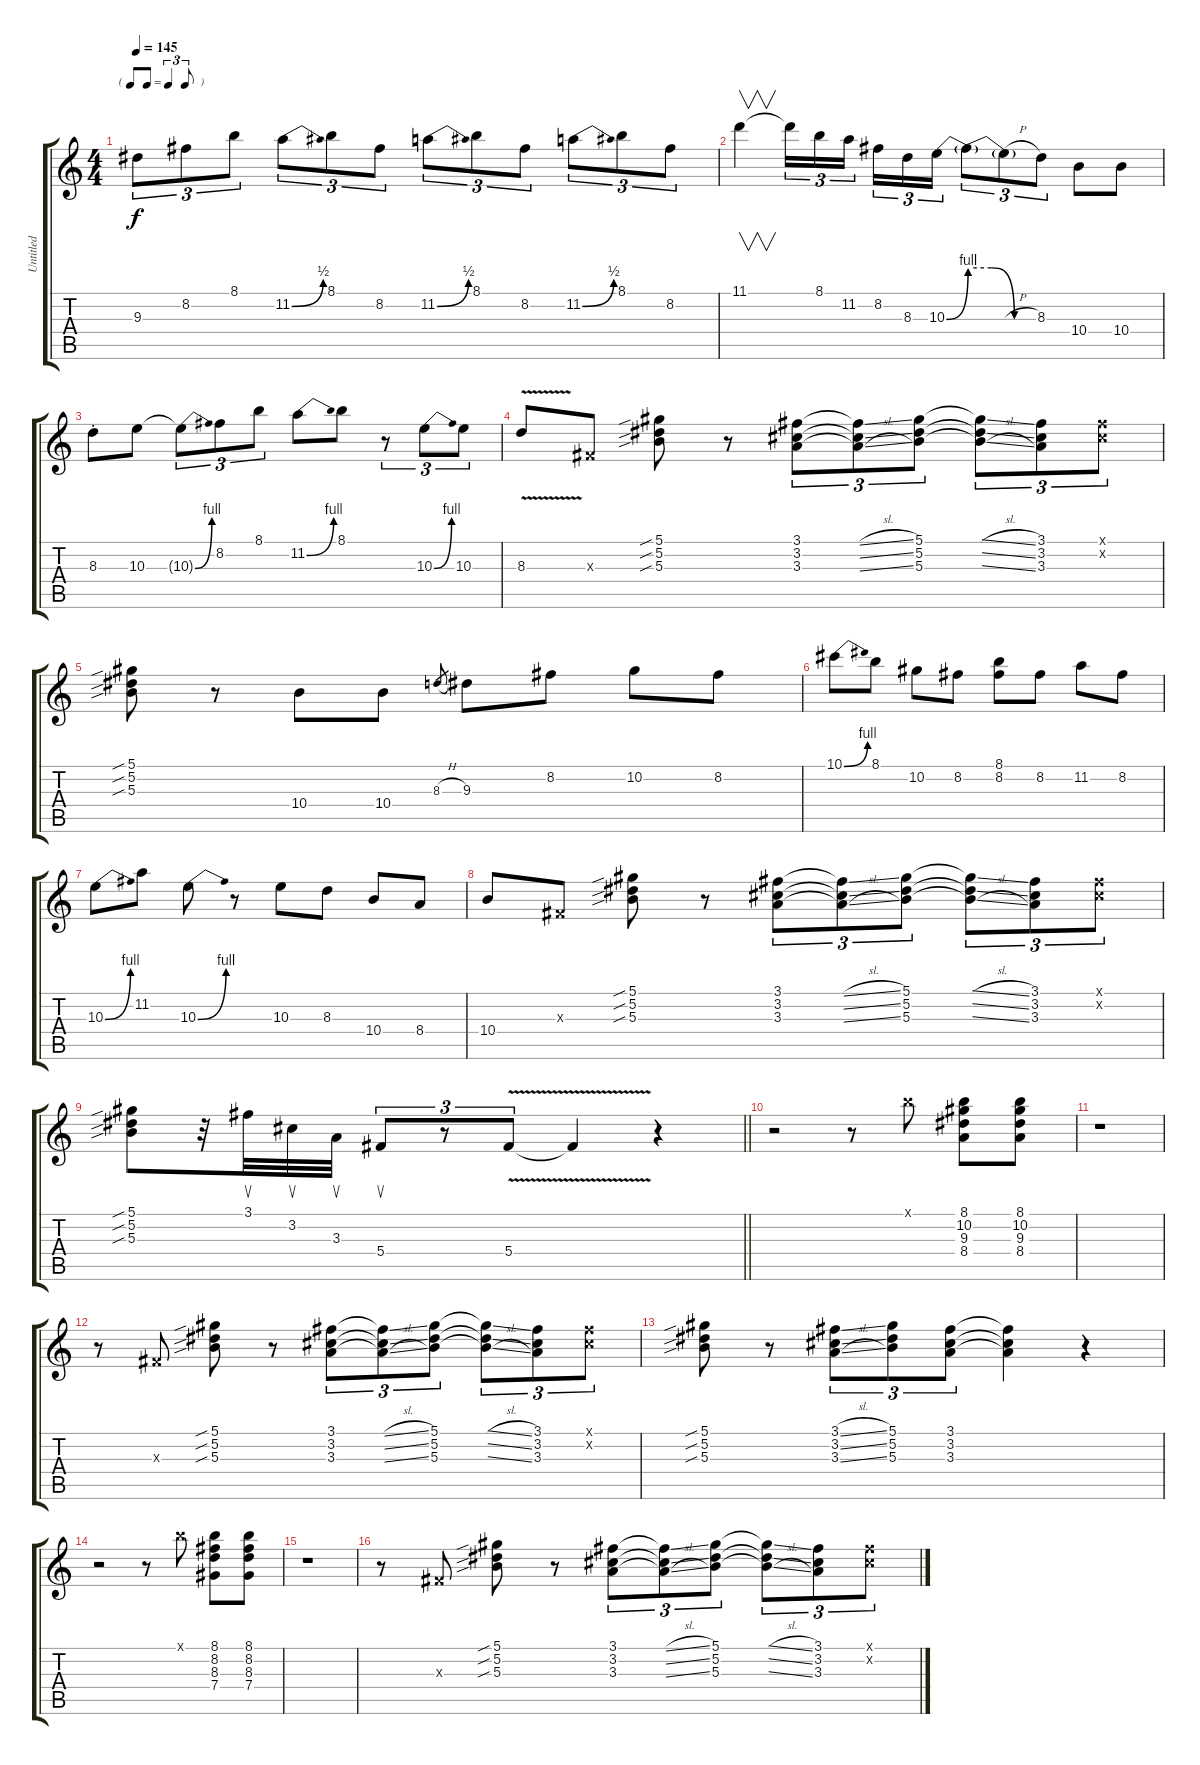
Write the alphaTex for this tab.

\track ("Untitled" "Untitled") {instrument overdrivenguitar}
\staff {score tabs}
\tuning (Eb4 Bb3 Gb3 Db3 Ab2 Eb2) {hide}
\ts (4 4)
\tf triplet8th
\tempo 145
\clef g2
\ks c
9.3.8{tu (3 2) dy f} 8.2.8{tu (3 2)} 8.1.8{tu (3 2)} 11.2{be (bend 0 0 60 2)}.8{tu (3 2)} 8.1.8{tu (3 2)} 8.2.8{tu (3 2)} 11.2{be (bend 0 0 60 2)}.8{tu (3 2)} 8.1.8{tu (3 2)} 8.2.8{tu (3 2)} 11.2{be (bend 0 0 60 2)}.8{tu (3 2)} 8.1.8{tu (3 2)} 8.2.8{tu (3 2)} |
11.1.4{v} 11.1{t}.16{tu (3 2)} 8.1.16{tu (3 2)} 11.2.16{tu (3 2) beam splitsecondary} 8.2.16{tu (3 2)} 8.3.16{tu (3 2)} 10.3{be (bend 0 0 60 4)}.16{tu (3 2)} 10.3{be (custom 0 4 20 4 40 0 60 0) t}.8{tu (3 2)} 10.3{h t}.8{tu (3 2)} 8.3.8{tu (3 2)} 10.4.8 10.4.8 |
8.3{st}.8 10.3.8 10.3{be (bend 0 0 60 4) t}.8{tu (3 2)} 8.2.8{tu (3 2)} 8.1.8{tu (3 2)} 11.2{be (bend 0 0 60 4)}.8 8.1.8 r.8{tu (3 2)} 10.3{be (bend 0 0 60 4)}.8{tu (3 2)} 10.3.8{tu (3 2)} |
8.3{v}.8 0.3{x}.8 (5.1{sib} 5.2{sib} 5.3{sib}).8 r.8 (3.1 3.2 3.3).8{tu (3 2)} (3.1{sl t} 3.2{sl t} 3.3{sl t}).8{tu (3 2)} (5.1 5.2 5.3).8{tu (3 2)} (5.1{sl t} 5.2{sl t} 5.3{sl t}).8{tu (3 2)} (3.1 3.2 3.3).8{tu (3 2)} (3.1{x} 3.2{x}).8{tu (3 2)} |
(5.1{sib} 5.2{sib} 5.3{sib}).8 r.8 10.4.8 10.4.8 8.3{h}.8{gr} 9.3.8 8.2.8 10.2.8 8.2.8 |
10.1{be (bend 0 0 60 4)}.8 8.1.8 10.2.8 8.2.8 (8.1 8.2).8 8.2.8 11.2.8 8.2.8 |
10.3{be (bend 0 0 60 4)}.8 11.2.8 10.3{be (bend 0 0 60 4)}.8 r.8 10.3.8 8.3.8 10.4.8 8.4.8 |
10.4.8 0.3{x}.8 (5.1{sib} 5.2{sib} 5.3{sib}).8 r.8 (3.1 3.2 3.3).8{tu (3 2)} (3.1{sl t} 3.2{sl t} 3.3{sl t}).8{tu (3 2)} (5.1 5.2 5.3).8{tu (3 2)} (5.1{sl t} 5.2{sl t} 5.3{sl t}).8{tu (3 2)} (3.1 3.2 3.3).8{tu (3 2)} (3.1{x} 3.2{x}).8{tu (3 2)} |
\barLineRight lightlight
(5.1{sib} 5.2{sib} 5.3{sib}).8 r.32 3.1.32{su} 3.2.32{su} 3.3.32{su} 5.4.8{su tu (3 2)} r.8{tu (3 2)} 5.4{v}.8{tu (3 2)} 5.4{v t}.4 r.4 |
r.2 r.8 8.1{x}.8 (8.1 10.2 9.3 8.4).8 (8.1 10.2 9.3 8.4).8 |
r.1 |
r.8 0.3{x}.8 (5.1{sib} 5.2{sib} 5.3{sib}).8 r.8 (3.1 3.2 3.3).8{tu (3 2)} (3.1{sl t} 3.2{sl t} 3.3{sl t}).8{tu (3 2)} (5.1 5.2 5.3).8{tu (3 2)} (5.1{sl t} 5.2{sl t} 5.3{sl t}).8{tu (3 2)} (3.1 3.2 3.3).8{tu (3 2)} (3.1{x} 3.2{x}).8{tu (3 2)} |
(5.1{sib} 5.2{sib} 5.3{sib}).8 r.8 (3.1{sl} 3.2{sl} 3.3{sl}).8{tu (3 2)} (5.1 5.2 5.3).8{tu (3 2)} (3.1 3.2 3.3).8{tu (3 2)} (3.1{t} 3.2{t} 3.3{t}).4 r.4 |
r.2 r.8 8.1{x}.8 (8.1 8.2 8.3 7.4).8 (8.1 8.2 8.3 7.4).8 |
r.1 |
r.8 0.3{x}.8 (5.1{sib} 5.2{sib} 5.3{sib}).8 r.8 (3.1 3.2 3.3).8{tu (3 2)} (3.1{sl t} 3.2{sl t} 3.3{sl t}).8{tu (3 2)} (5.1 5.2 5.3).8{tu (3 2)} (5.1{sl t} 5.2{sl t} 5.3{sl t}).8{tu (3 2)} (3.1 3.2 3.3).8{tu (3 2)} (3.1{x} 3.2{x}).8{tu (3 2)}
